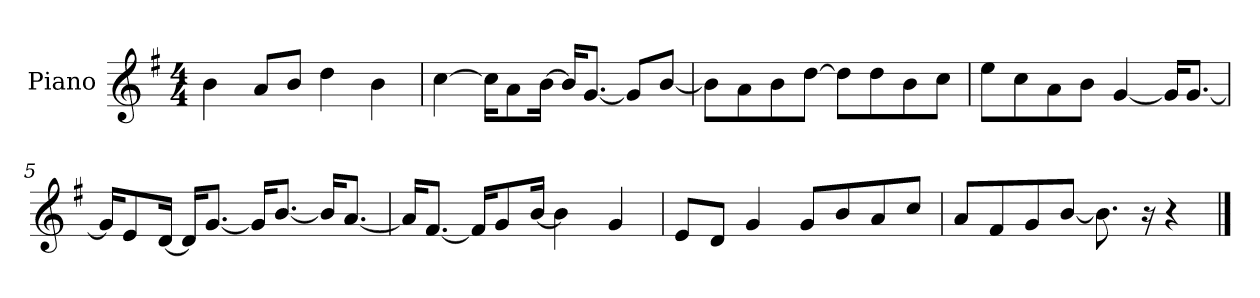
**kern
*part1
*staff1
*I"Piano
*I'P-no
*clefG2
*k[f#]
*M4/4
*MM90
=1
4b\
8a/L
8b/J
4dd\
4b\
=2
[4cc\
16cc\KL]
8a\
[16b\Jk
16b/KL]
[8.g/J
8g/L]
[8b/J
=3
8b\L]
8a\
8b\
[8dd\J
8dd\L]
8dd\
8b\
8cc\J
=4
8ee\L
8cc\
8a\
8b\J
[4g/
16g/KL]
[8.g/J
=5
16g/KL]
8e/
[16d/Jk
16d/KL]
[8.g/J
16g/KL]
[8.b/J
16b/KL]
[8.a/J
!!LO:LB:g=z
=6
16a/KL]
[8.f#/J
16f#/KL]
8g/
[16b/Jk
4b\]
4g/
=7
8e/L
8d/J
4g/
8g/L
8b/
8a/
8cc/J
=8
8a/L
8f#/
8g/
[8b/J
8.b\]
16r
4r
==
*-
